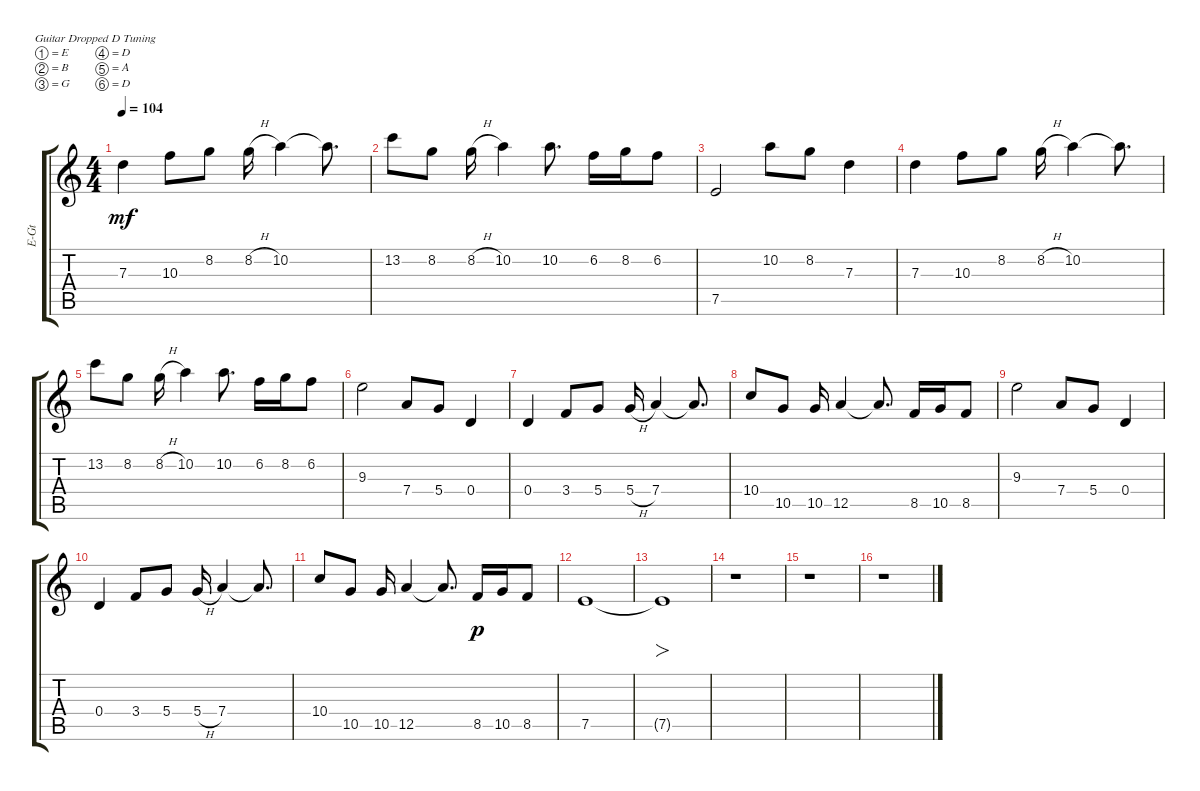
\defaultSystemsLayout 4
\bracketExtendMode groupsimilarinstruments
\otherSystemsTrackNameOrientation horizontal
\track ("Peter Lindgren" "E-Gt") {instrument distortionguitar}
\staff {score tabs}
\tuning (E4 B3 G3 D3 A2 D2)
\ts (4 4)
\tempo 104
\clef g2
\ks c
7.3.4{dy mf beam Down} 10.3.8{beam Down} 8.2.8{beam Down} 8.2{h}.16{beam Down} 10.2.4{beam Down} 10.2{t}.8{d beam Down} |
13.2.8{beam Down} 8.2.8{beam Down} 8.2{h}.16{beam Down} 10.2.4{beam Down} 10.2.8{d beam Down} 6.2.16{beam Down} 8.2.16{beam Down} 6.2.8{beam Down} |
7.5.2{beam Up} 10.2.8{beam Down} 8.2.8{beam Down} 7.3.4{beam Down} |
7.3.4{beam Down} 10.3.8{beam Down} 8.2.8{beam Down} 8.2{h}.16{beam Down} 10.2.4{beam Down} 10.2{t}.8{d beam Down} |
13.2.8{beam Down} 8.2.8{beam Down} 8.2{h}.16{beam Down} 10.2.4{beam Down} 10.2.8{d beam Down} 6.2.16{beam Down} 8.2.16{beam Down} 6.2.8{beam Down} |
9.3.2{beam Down} 7.4.8{beam Up} 5.4.8{beam Up} 0.4.4{beam Up} |
0.4.4{beam Up} 3.4.8{beam Up} 5.4.8{beam Up} 5.4{h}.16{beam Up} 7.4.4{beam Up} 7.4{t}.8{d beam Up} |
10.4.8{beam Up} 10.5.8{beam Up} 10.5.16{beam Up} 12.5.4{beam Up} 12.5{t}.8{d beam Up} 8.5.16{beam Up} 10.5.16{beam Up} 8.5.8{beam Up} |
9.3.2{beam Down} 7.4.8{beam Up} 5.4.8{beam Up} 0.4.4{beam Up} |
0.4.4{beam Up} 3.4.8{beam Up} 5.4.8{beam Up} 5.4{h}.16{beam Up} 7.4.4{beam Up} 7.4{t}.8{d beam Up} |
10.4.8{beam Up} 10.5.8{beam Up} 10.5.16{beam Up} 12.5.4{beam Up} 12.5{t}.8{d beam Up} 8.5.16{dy p beam Up} 10.5.16{beam Up} 8.5.8{beam Up} |
7.5.1{beam Up} |
7.5{t}.1{fo beam Up} |
r.1{beam Down} |
r.1{beam Down} |
r.1{beam Down}
